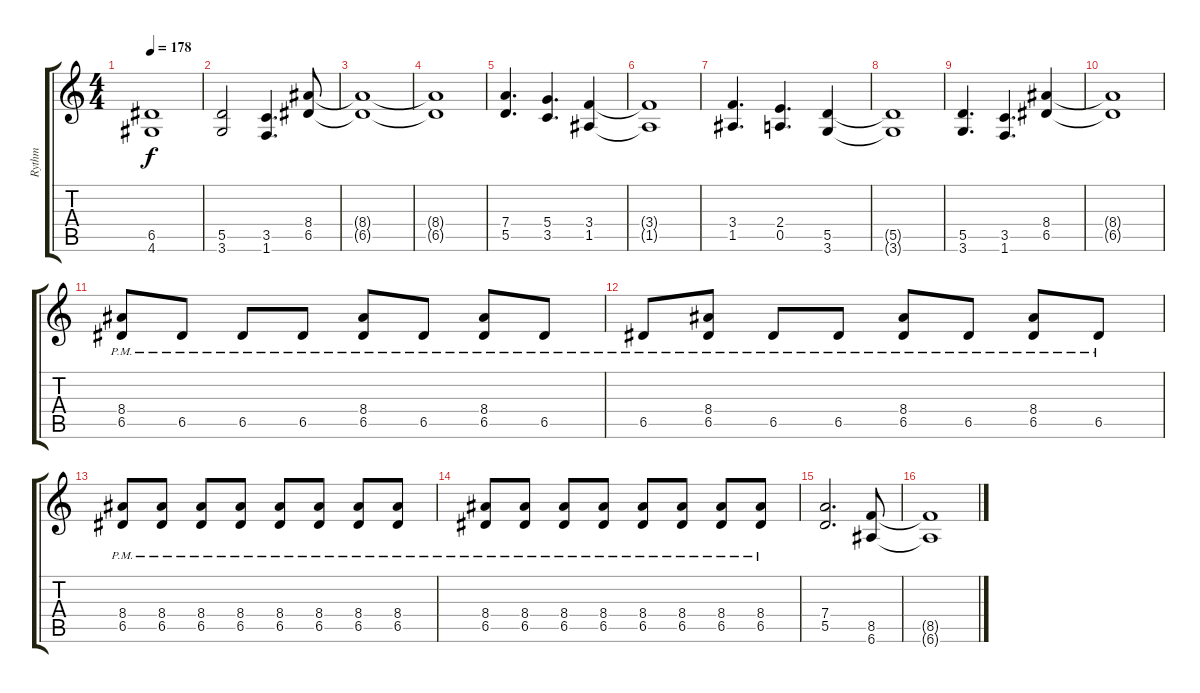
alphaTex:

\track ("Rythm" "Rythm") {instrument distortionguitar}
\staff {score tabs}
\tuning (E4 B3 G3 D3 A2 E2) {hide}
\ts (4 4)
\tempo 178
\clef g2
\ks c
(6.5{t} 4.6{t}).1{dy f} |
(5.5 3.6).2 (3.5 1.6).4{d} (8.4 6.5).8 |
(8.4{t} 6.5{t}).1 |
(8.4{t} 6.5{t}).1 |
\section ("" "")
(7.4 5.5).4{d} (5.4 3.5).4{d} (3.4 1.5).4 |
(3.4{t} 1.5{t}).1 |
(3.4 1.5).4{d} (2.4 0.5).4{d} (5.5 3.6).4 |
(5.5{t} 3.6{t}).1 |
(5.5 3.6).4{d} (3.5 1.6).4{d} (8.4 6.5).4 |
(8.4{t} 6.5{t}).1 |
(8.4 6.5{pm}).8 6.5{pm}.8 6.5{pm}.8 6.5{pm}.8 (8.4 6.5{pm}).8 6.5{pm}.8 (8.4 6.5{pm}).8 6.5{pm}.8 |
6.5{pm}.8 (8.4 6.5{pm}).8 6.5{pm}.8 6.5{pm}.8 (8.4 6.5{pm}).8 6.5{pm}.8 (8.4 6.5{pm}).8 6.5{pm}.8 |
(8.4 6.5{pm}).8 (8.4 6.5{pm}).8 (8.4 6.5{pm}).8 (8.4 6.5{pm}).8 (8.4 6.5{pm}).8 (8.4 6.5{pm}).8 (8.4 6.5{pm}).8 (8.4 6.5{pm}).8 |
(8.4 6.5{pm}).8 (8.4 6.5{pm}).8 (8.4 6.5{pm}).8 (8.4 6.5{pm}).8 (8.4 6.5{pm}).8 (8.4 6.5{pm}).8 (8.4 6.5{pm}).8 (8.4 6.5{pm}).8 |
\section ("" "")
(7.4 5.5).2{d} (8.5 6.6).8 |
(8.5{t} 6.6{t}).1
